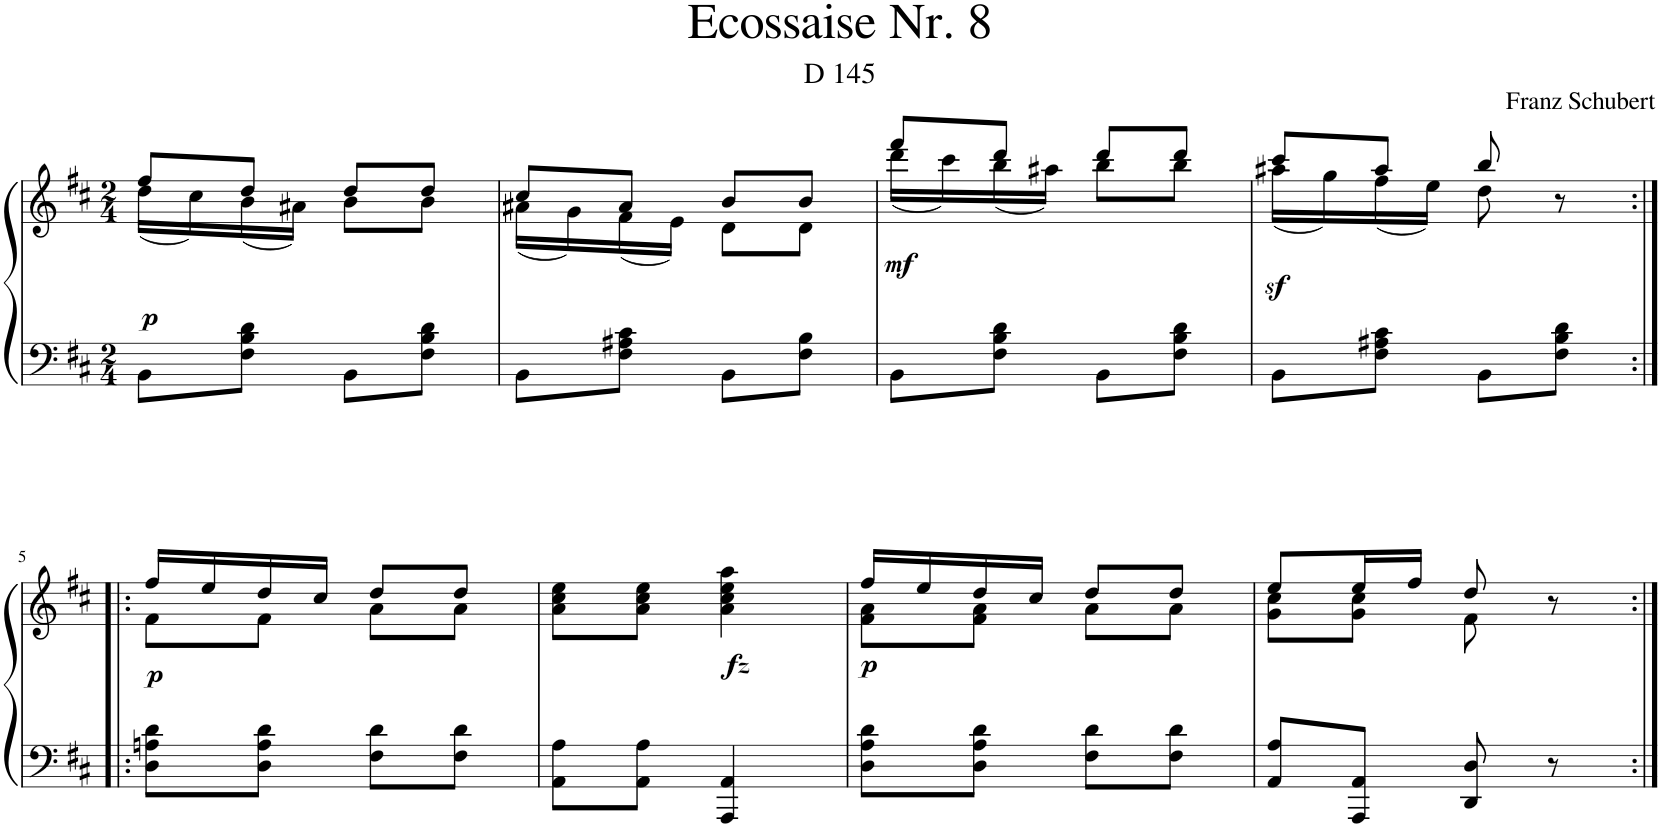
**kern	**kern	**dynam
*part1	*part1	*part1
*staff2	*staff1	*staff1/2
*I"Piano	*	*
*I'Pno.	*	*
*clefF4	*clefG2	*
*k[f#c#]	*k[f#c#]	*
*M2/4	*M2/4	*
=1	=1	=1
*	*^	*
!	!	!	!LO:DY:a=2
8BB\L	8ff#/L	(16dd\LL	p
.	.	16cc#\)	.
8F#\ 8B\ 8d\J	8dd/J	(16b\	.
.	.	16a#X\JJ)	.
8BB\L	8dd/L	8b\L	.
8F#\ 8B\ 8d\J	8dd/J	8b\J	.
=2	=2	=2	=2
8BB\L	8cc#/L	(16a#X\LL	.
.	.	16g\)	.
8F#\ 8A#X\ 8c#\J	8a#/J	(16f#\	.
.	.	16e\JJ)	.
8BB\L	8b/L	8d\L	.
8F#\ 8B\J	8b/J	8d\J	.
=3	=3	=3	=3
!	!	!	!LO:DY:b
8BB\L	8fff#/L	(16ddd\LL	mf
.	.	16ccc#\)	.
8F#\ 8B\ 8d\J	8ddd/J	(16bb\	.
.	.	16aa#X\JJ)	.
8BB\L	8ddd/L	8bb\L	.
8F#\ 8B\ 8d\J	8ddd/J	8bb\J	.
=4	=4	=4	=4
!	!	!	!LO:DY:b
8BB\L	8ccc#/L	(16aa#X\LL	sf
.	.	16gg\)	.
8F#\ 8A#X\ 8c#\J	8aa#/J	(16ff#\	.
.	.	16ee\JJ)	.
8BB\L	8bb/	8dd\	.
8F#\ 8B\ 8d\J	8r	8ryy	.
!!LO:LB:g=z	!!
=5:|!|:	=5:|!|:	=5:|!|:	=5:|!|:
!	!	!	!LO:DY:b
8D\ 8An\ 8d\L	16ff#/LL	8f#\L	p
.	16ee/	.	.
8D\ 8A\ 8d\J	16dd/	8f#\J	.
.	16cc#/JJ	.	.
8F#\ 8d\L	8dd/L	8a\L	.
8F#\ 8d\J	8dd/J	8a\J	.
*	*v	*v	*
=6	=6	=6
8AA\ 8A\L	8a\ 8cc#\ 8ee\L	.
8AA\ 8A\J	8a\ 8cc#\ 8ee\J	.
!	!	!LO:DY:b
4AAA/ 4AA/	4a\ 4cc#\ 4ee\ 4aa\	fz
=7	=7	=7
*	*^	*
!	!	!	!LO:DY:b
8D\ 8A\ 8d\L	16ff#/LL	8f#\ 8a\L	p
.	16ee/	.	.
8D\ 8A\ 8d\J	16dd/	8f#\ 8a\J	.
.	16cc#/JJ	.	.
8F#\ 8d\L	8dd/L	8a\L	.
8F#\ 8d\J	8dd/J	8a\J	.
=8	=8	=8	=8
8AA/ 8A/L	8ee/L	8g\ 8cc#\L	.
8AAA/ 8AA/J	16ee/L	8g\ 8cc#\J	.
.	16ff#/JJ	.	.
8DD/ 8D/	8dd/	8f#\	.
8r	8r	8ryy	.
*	*v	*v	*
=:|!	=:|!	=:|!
*-	*-	*-
